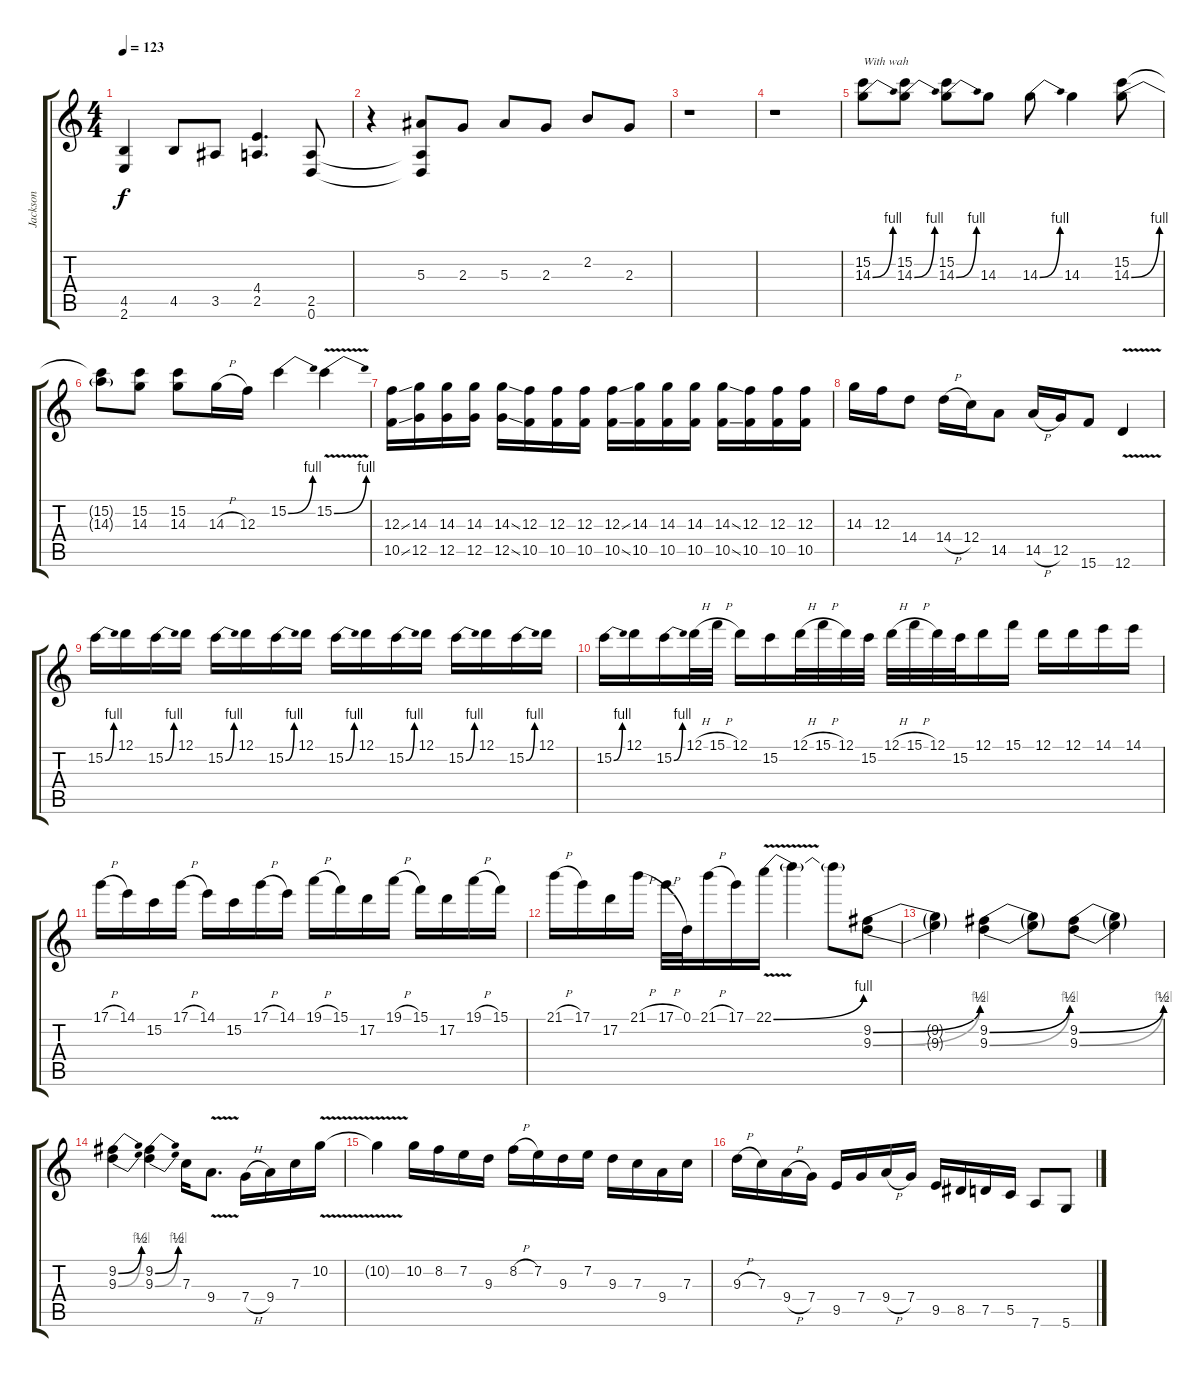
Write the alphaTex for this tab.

\track ("Jackson" "Jackson") {instrument overdrivenguitar}
\staff {score tabs}
\tuning (D4 A3 F3 C3 G2 D2) {hide}
\ts (4 4)
\tempo 123
\clef g2
\ks c
(4.5 2.6).4{dy f} 4.5.8 3.5.8 (4.4 2.5).4{d} (2.5 0.6).8 |
r.4 (5.3 2.5{t} 0.6{t}).8 2.3.8 5.3.8 2.3.8 2.2.8 2.3.8 |
r.1 |
r.1 |
(15.2 14.3{be (bend 0 0 60 4)}).8{txt "With wah"} (15.2 14.3{be (bend 0 0 60 4)}).8 (15.2 14.3{be (bend 0 0 60 4)}).8 14.3.8 14.3{be (bend 0 0 60 4)}.8 14.3.4 (15.2 14.3{be (bend 0 0 60 4)}).8 |
(15.2{t} 14.3{t}).8 (15.2 14.3).8 (15.2 14.3).8 14.3{h}.16 12.3.16 15.2{be (bend 0 0 60 4)}.4 15.2{be (bend 0 0 60 4) v}.4 |
(12.3{ss} 10.5{ss}).16 (14.3 12.5).16 (14.3 12.5).16 (14.3 12.5).16 (14.3{ss} 12.5{ss}).16 (12.3 10.5).16 (12.3 10.5).16 (12.3 10.5).16 (12.3{ss} 10.5{ss}).16 (14.3 10.5).16 (14.3 10.5).16 (14.3 10.5).16 (14.3{ss} 10.5{ss}).16 (12.3 10.5).16 (12.3 10.5).16 (12.3 10.5).16 |
14.3.16 12.3.16 14.4.8 14.4{h}.16 12.4.16 14.5.8 14.5{h}.16 12.5.16 15.6.8 12.6{v}.4 |
15.2{be (bend 0 0 60 4)}.16 12.1.16 15.2{be (bend 0 0 60 4)}.16 12.1.16 15.2{be (bend 0 0 60 4)}.16 12.1.16 15.2{be (bend 0 0 60 4)}.16 12.1.16 15.2{be (bend 0 0 60 4)}.16 12.1.16 15.2{be (bend 0 0 60 4)}.16 12.1.16 15.2{be (bend 0 0 60 4)}.16 12.1.16 15.2{be (bend 0 0 60 4)}.16 12.1.16 |
15.2{be (bend 0 0 60 4)}.16 12.1.16 15.2{be (bend 0 0 60 4)}.16 12.1{h}.32 15.1{h}.32 12.1.16 15.2.16 12.1{h}.32 15.1{h}.32 12.1.32 15.2.32 12.1{h}.32 15.1{h}.32 12.1.32 15.2.32 12.1.16 15.1.16 12.1.16 12.1.16 14.1.16 14.1.16 |
17.1{h}.16 14.1.16 15.2.16 17.1{h}.16 14.1.16 15.2.16 17.1{h}.16 14.1.16 19.1{h}.16 15.1.16 17.2.16 19.1{h}.16 15.1.16 17.2.16 19.1{h}.16 15.1.16 |
21.1{h}.16 17.1.16 17.2.16 21.1{h}.16 17.1{h}.32 0.1.32 21.1{h}.16 17.1.16 22.1{be (bend 0 0 60 4) v}.16 22.1{t}.4 22.1{t}.8 (9.2{be (bend 0 0 60 2)} 9.3{be (bend 0 0 60 4)}).8 |
(9.2{t} 9.3{t}).4 (9.2{be (bend 0 0 60 2)} 9.3{be (bend 0 0 60 4)}).4 (9.2{t} 9.3{t}).8 (9.2{be (bend 0 0 60 2)} 9.3{be (bend 0 0 60 4)}).8 (9.2{t} 9.3{t}).4 |
(9.2{be (bend 0 0 60 2)} 9.3{be (bend 0 0 60 4)}).4 (9.2{be (bend 0 0 60 2)} 9.3{be (bend 0 0 60 4)}).4 7.3.16 9.4{v}.8{d} 7.4{h}.16 9.4.16 7.3.16 10.2{v}.16 |
10.2{t}.4 10.2.16 8.2.16 7.2.16 9.3.16 8.2{h}.16 7.2.16 9.3.16 7.2.16 9.3.16 7.3.16 9.4.16 7.3.16 |
9.3{h}.16 7.3.16 9.4{h}.16 7.4.16 9.5.16 7.4.16 9.4{h}.16 7.4.16 9.5.16 8.5.16 7.5.16 5.5.16 7.6.8 5.6.8
